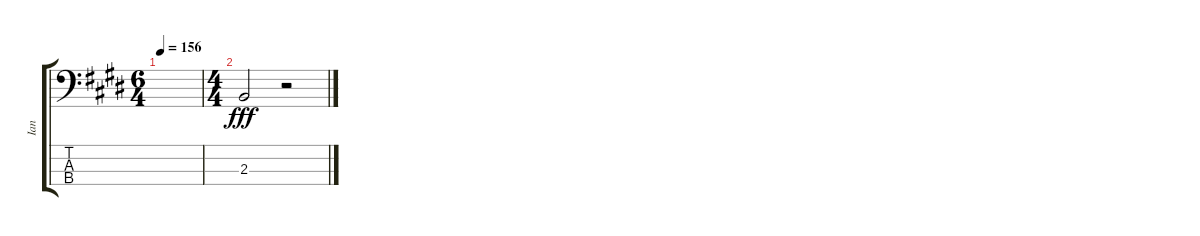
\track ("Ian" "Ian") {instrument electricbassfinger}
\staff {score tabs}
\tuning (G2 D2 A1 E1) {hide}
\ts (6 4)
\tempo 156
\clef f4
\ks e
|
\ts (4 4)
2.3.2{dy fff} r.2
